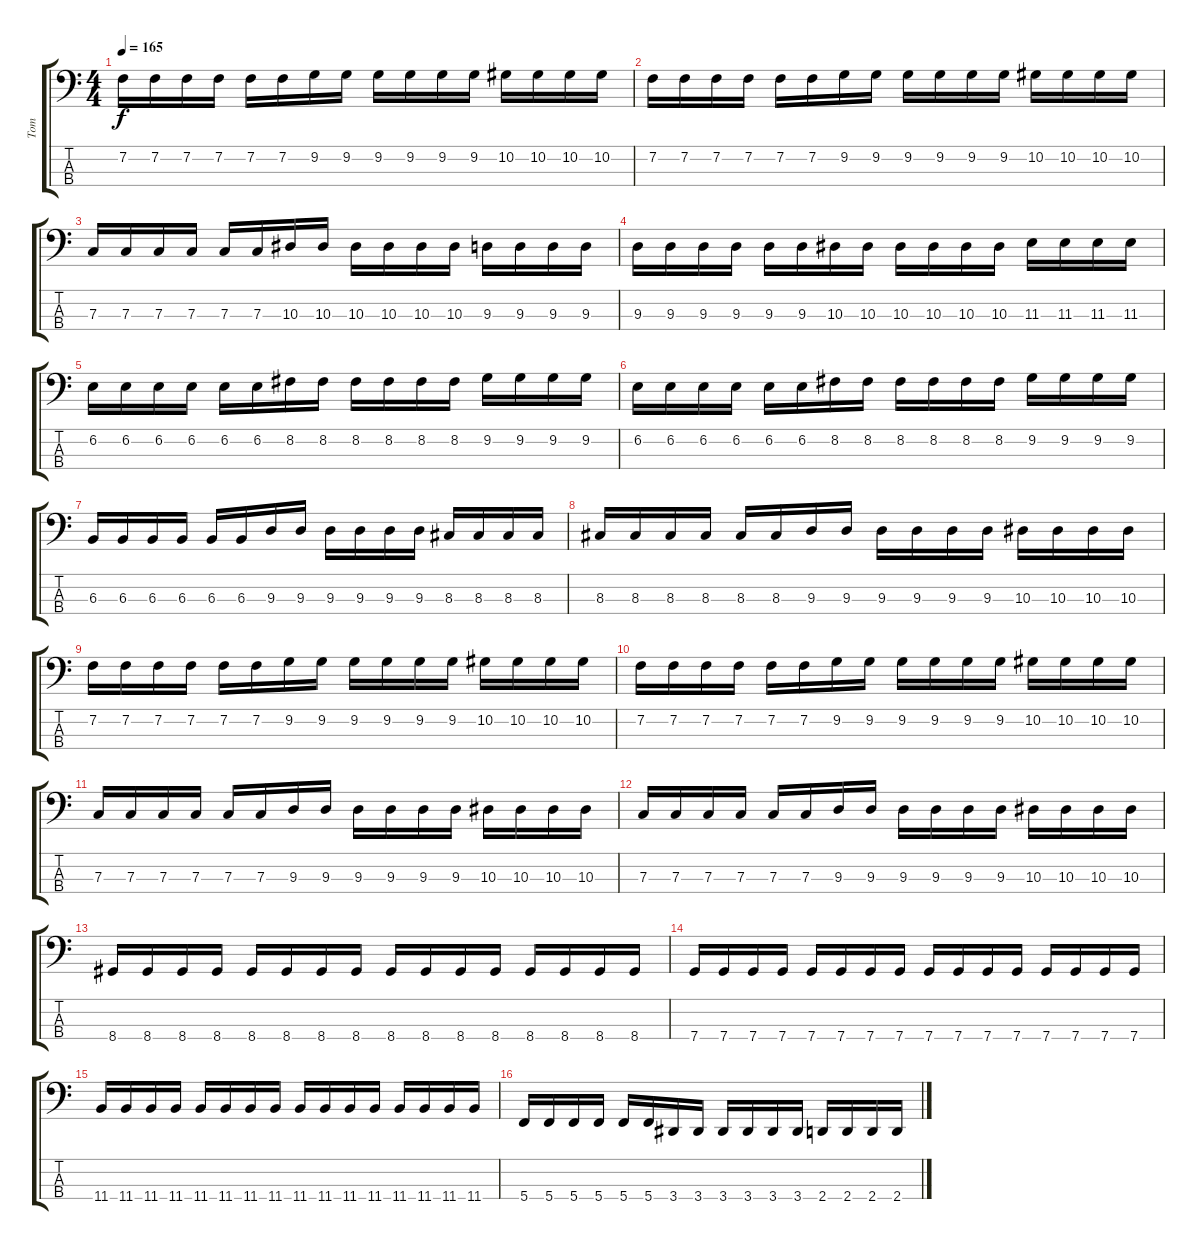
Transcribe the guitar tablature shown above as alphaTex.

\track ("Tom" "Tom") {instrument electricbasspick}
\staff {score tabs}
\tuning (Eb2 Bb1 F1 C1) {hide}
\ts (4 4)
\tempo 165
\clef f4
\ks c
7.2.16{dy f} 7.2.16 7.2.16 7.2.16 7.2.16 7.2.16 9.2.16 9.2.16 9.2.16 9.2.16 9.2.16 9.2.16 10.2.16 10.2.16 10.2.16 10.2.16 |
7.2.16 7.2.16 7.2.16 7.2.16 7.2.16 7.2.16 9.2.16 9.2.16 9.2.16 9.2.16 9.2.16 9.2.16 10.2.16 10.2.16 10.2.16 10.2.16 |
7.3.16 7.3.16 7.3.16 7.3.16 7.3.16 7.3.16 10.3.16 10.3.16 10.3.16 10.3.16 10.3.16 10.3.16 9.3.16 9.3.16 9.3.16 9.3.16 |
9.3.16 9.3.16 9.3.16 9.3.16 9.3.16 9.3.16 10.3.16 10.3.16 10.3.16 10.3.16 10.3.16 10.3.16 11.3.16 11.3.16 11.3.16 11.3.16 |
6.2.16 6.2.16 6.2.16 6.2.16 6.2.16 6.2.16 8.2.16 8.2.16 8.2.16 8.2.16 8.2.16 8.2.16 9.2.16 9.2.16 9.2.16 9.2.16 |
6.2.16 6.2.16 6.2.16 6.2.16 6.2.16 6.2.16 8.2.16 8.2.16 8.2.16 8.2.16 8.2.16 8.2.16 9.2.16 9.2.16 9.2.16 9.2.16 |
6.3.16 6.3.16 6.3.16 6.3.16 6.3.16 6.3.16 9.3.16 9.3.16 9.3.16 9.3.16 9.3.16 9.3.16 8.3.16 8.3.16 8.3.16 8.3.16 |
8.3.16 8.3.16 8.3.16 8.3.16 8.3.16 8.3.16 9.3.16 9.3.16 9.3.16 9.3.16 9.3.16 9.3.16 10.3.16 10.3.16 10.3.16 10.3.16 |
7.2.16 7.2.16 7.2.16 7.2.16 7.2.16 7.2.16 9.2.16 9.2.16 9.2.16 9.2.16 9.2.16 9.2.16 10.2.16 10.2.16 10.2.16 10.2.16 |
7.2.16 7.2.16 7.2.16 7.2.16 7.2.16 7.2.16 9.2.16 9.2.16 9.2.16 9.2.16 9.2.16 9.2.16 10.2.16 10.2.16 10.2.16 10.2.16 |
7.3.16 7.3.16 7.3.16 7.3.16 7.3.16 7.3.16 9.3.16 9.3.16 9.3.16 9.3.16 9.3.16 9.3.16 10.3.16 10.3.16 10.3.16 10.3.16 |
7.3.16 7.3.16 7.3.16 7.3.16 7.3.16 7.3.16 9.3.16 9.3.16 9.3.16 9.3.16 9.3.16 9.3.16 10.3.16 10.3.16 10.3.16 10.3.16 |
8.4.16 8.4.16 8.4.16 8.4.16 8.4.16 8.4.16 8.4.16 8.4.16 8.4.16 8.4.16 8.4.16 8.4.16 8.4.16 8.4.16 8.4.16 8.4.16 |
7.4.16 7.4.16 7.4.16 7.4.16 7.4.16 7.4.16 7.4.16 7.4.16 7.4.16 7.4.16 7.4.16 7.4.16 7.4.16 7.4.16 7.4.16 7.4.16 |
11.4.16 11.4.16 11.4.16 11.4.16 11.4.16 11.4.16 11.4.16 11.4.16 11.4.16 11.4.16 11.4.16 11.4.16 11.4.16 11.4.16 11.4.16 11.4.16 |
5.4.16 5.4.16 5.4.16 5.4.16 5.4.16 5.4.16 3.4.16 3.4.16 3.4.16 3.4.16 3.4.16 3.4.16 2.4.16 2.4.16 2.4.16 2.4.16
